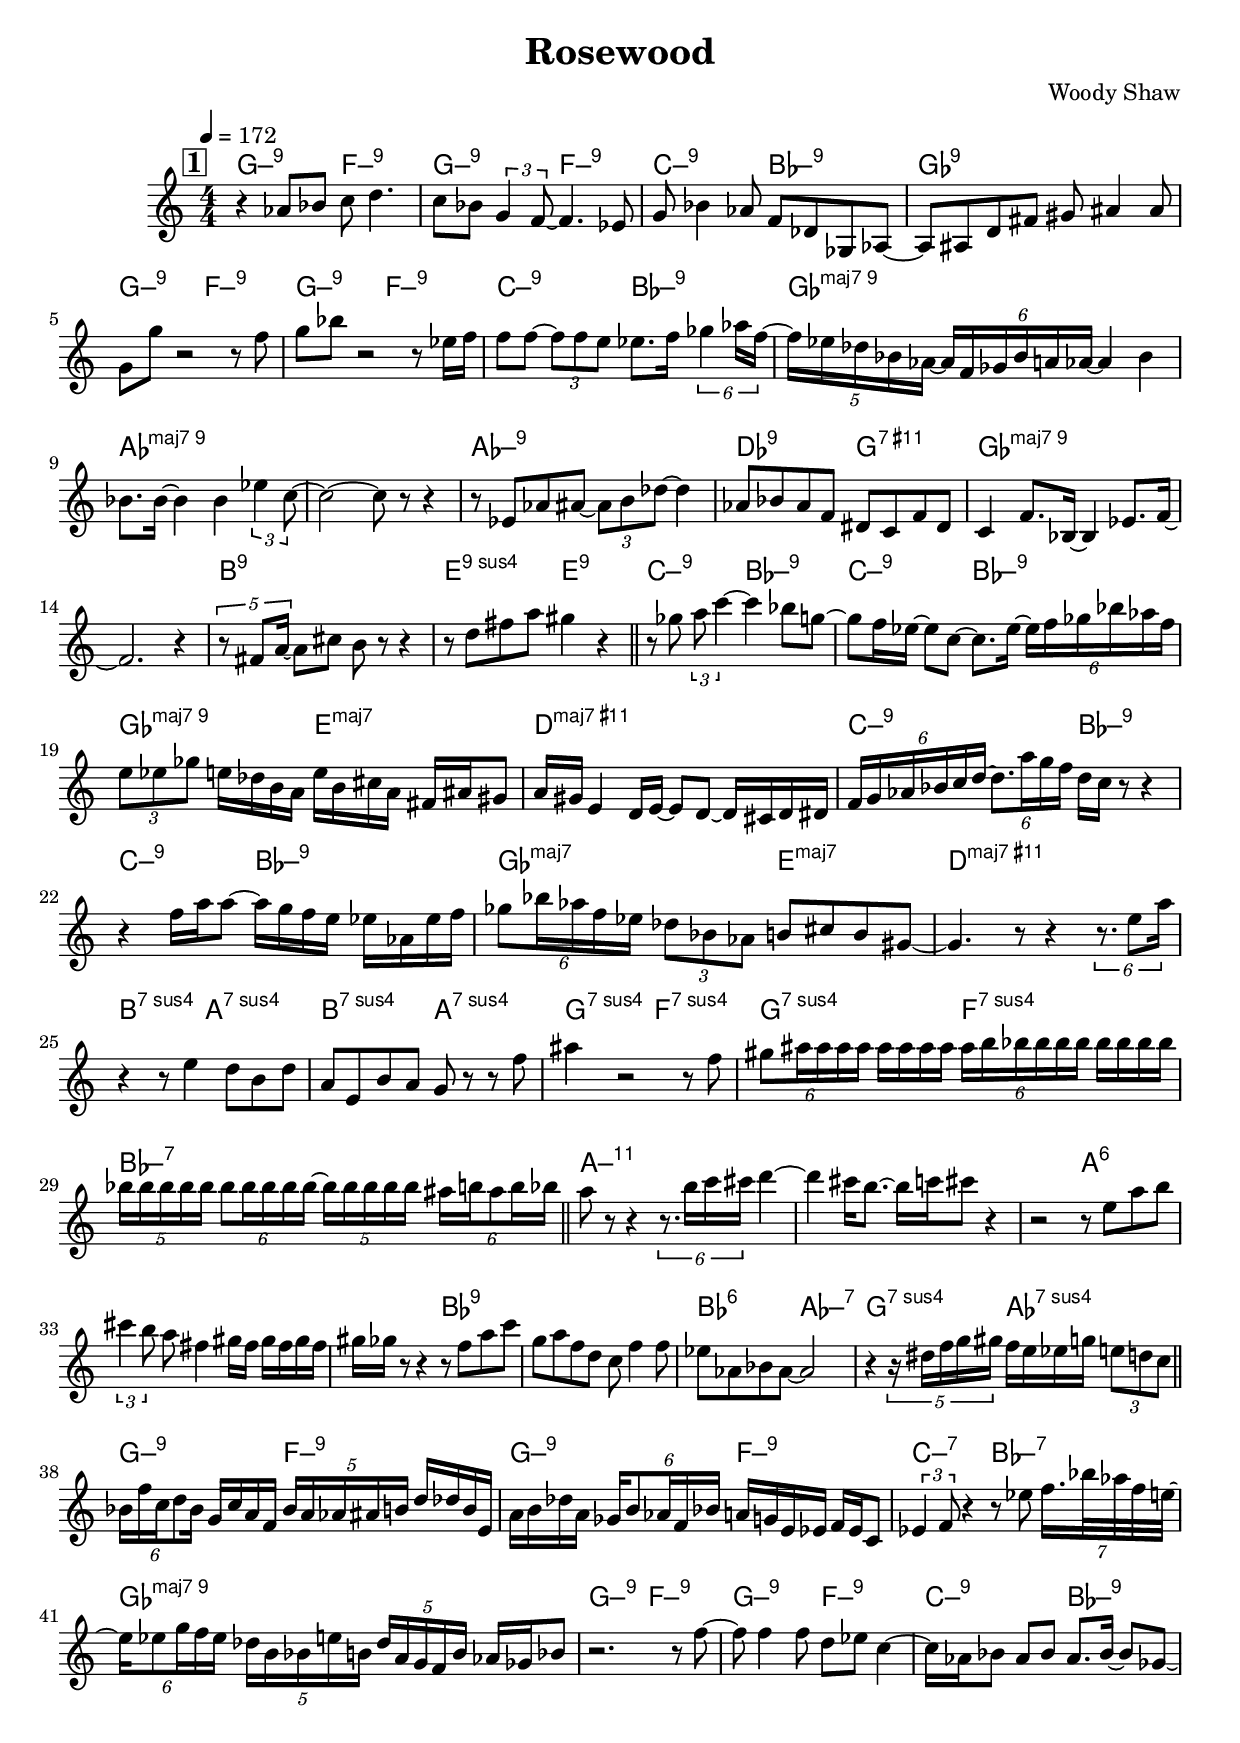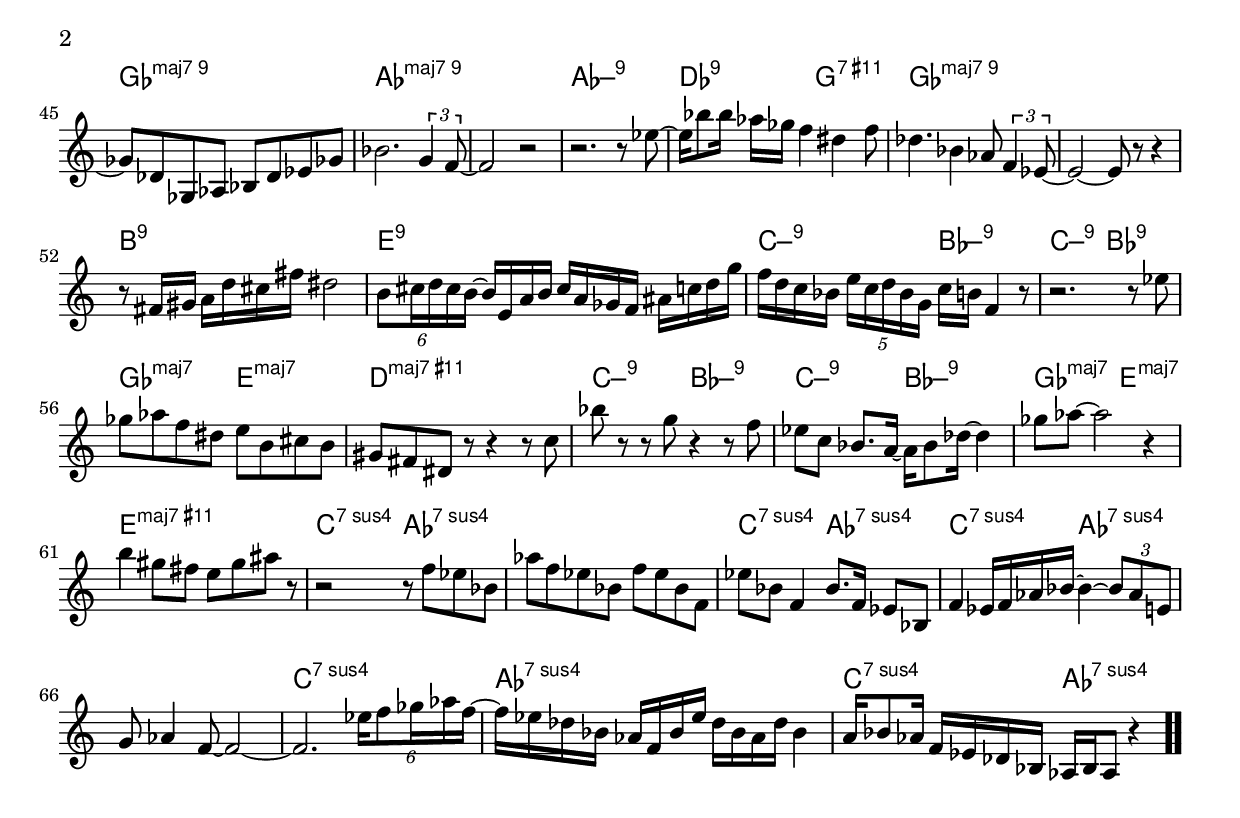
\version "2.13.2"

#(ly:set-option 'point-and-click #f)

\header {
  title = "Rosewood"
  composer = "Woody Shaw"
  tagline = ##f
}
global =
{
    \override Staff.TimeSignature #'style = #'()
    \time 4/4
    \clef "treble"
    \key c \major
    \override Rest #'direction = #'0
    \override MultiMeasureRest #'staff-position = #0
}
\score
{
<<
    \transpose c' c'

    \new ChordNames { \chords {
      \set majorSevenSymbol = \markup { "maj7" }
      \set minorChordModifier = \markup { \char ##x2013 }
      
      | g2:min9 f2:min9 | g2:min9 f2:min9 | c2:min9 bes2:min9 | ges1:9 | g2:min9 f2:min9 | g2:min9 f2:min9 | c2:min9 bes2:min9 | ges1:maj9 
      | aes1:maj9 | s1 | aes1:min9 | des2:9 g2:11+.9 | ges1:maj9 | s1 | b1:9 | e2:9sus4 e2:9 
      | c2:min9 bes2:min9 | c2:min9 bes2:min9 | ges2:maj9 e2:maj | d1:maj11+.9 | c2:min9 bes2:min9 | c2:min9 bes2:min9 | ges2:maj e2:maj | d1:maj11+.9 
      | b2:7sus4 a2:7sus4 | b2:7sus4 a2:7sus4 | g2:7sus4 f2:7sus4 | g2:7sus4 f2:7sus4 | bes1:min7 | a1:min11.9 | s1 | s2 a2:6 
      | s1 | s2 bes2:9 | s1 | bes2:6 aes2:min7 | g2:7sus4 aes2:7sus4 | g2:min9 f2:min9 | g2:min9 f2:min9 | c2:min7 bes2:min7 
      | ges1:maj9 | g2:min9 f2:min9 | g2:min9 f2:min9 | c2:min9 bes2:min9 | ges1:maj9 | aes1:maj9 | s1 | aes1:min9 
      | des2:9 g2:11+.9 | ges1:maj9 | s1 | b1:9 | e1:9 | c2:min9 bes2:min9 | c2:min9 bes2:9 | ges2:maj e2:maj 
      | d1:maj11+.9 | c2:min9 bes2:min9 | c2:min9 bes2:min9 | ges2:maj e2:maj | e1:maj11+.9 | c2:7sus4 aes2:7sus4 | s1 | c2:7sus4 aes2:7sus4 
      | c2:7sus4 aes2:7sus4 | s1 | c1:7sus4 | aes1:7sus4 | c2:7sus4 aes2:7sus4|
      }
      }

    \new Staff
    <<
    \transpose c' c'

    {
      \global
  		%\override Score.MetronomeMark #'transparent = ##t
  		%\override Score.MetronomeMark #'stencil = ##f
  		
  		\override HorizontalBracket #'direction = #UP
  		\override HorizontalBracket #'bracket-flare = #'(0 . 0)
  		
  		\override TextSpanner #'dash-fraction = #1.0
  		\override TextSpanner #'bound-details #'left #'text = \markup{ \concat{\draw-line #'(0 . -1.0) \draw-line #'(1.0 . 0) }}
  		\override TextSpanner #'bound-details #'right #'text = \markup{ \concat{ \draw-line #'(1.0 . 0) \draw-line #'(0 . -1.0) }}
          \set Score.markFormatter = #format-mark-box-numbers


      \tempo 4 = 172
      \set Score.currentBarNumber = #1
     
      \bar "||" \mark \default r4 aes'8 bes'8 c''8 d''4. 
      | c''8 bes'8 \tuplet 3/2 {g'4 f'8~} f'4. es'8 
      | g'8 bes'4 aes'8 f'8 des'8 ges8 aes8~ 
      | aes8 ais8 d'8 fis'8 gis'8 ais'4 ais'8 
      | g'8 g''8 r2 r8 f''8 
      | g''8 bes''8 r2 r8 es''16 f''16 
      | f''8 f''8~ \tuplet 3/2 {f''8 f''8 e''8} es''8. f''16 \tuplet 6/4 {ges''4 aes''16 f''16~} 
      | \tuplet 5/4 {f''16 es''16 des''16 bes'16 aes'16~} \tuplet 6/4 {aes'16 f'16 ges'16 bes'16 a'16 aes'16~} aes'4 bes'4 
      | bes'8. bes'16~ bes'4 bes'4 \tuplet 3/2 {es''4 c''8~} 
      | c''2~ c''8 r8 r4 
      | r8 es'8 aes'8 ais'8~ \tuplet 3/2 {ais'8 b'8 des''8~} des''4 
      | aes'8 bes'8 aes'8 f'8 dis'8 c'8 f'8 dis'8 
      | c'4 f'8. bes16~ bes4 es'8. f'16~ 
      | f'2. r4 
      | \tuplet 5/4 {r8 fis'8 a'16~} a'8 cis''8 b'8 r8 r4 
      | r8 d''8 fis''8 a''8 gis''4 r4 
      \bar "||" r8 ges''8 \tuplet 3/2 {a''8 c'''4~} c'''4 bes''8 g''8~ 
      | g''8 f''16 es''16~ es''8 c''8~ c''8. es''16~ \tuplet 6/4 {es''16 f''16 ges''16 bes''16 aes''16 f''16} 
      | \tuplet 3/2 {e''8 es''8 ges''8} e''16 des''16 b'16 a'16 e''16 b'16 cis''16 a'16 fis'16 ais'16 gis'8 
      | a'16 gis'16 e'4 d'16 e'16~ e'8 d'8~ d'16 cis'16 d'16 dis'16 
      | \tuplet 6/4 {f'16 g'16 aes'16 bes'16 c''16 d''16~} \tuplet 6/4 {d''8. a''16 g''16 f''16} d''16 c''16 r8 r4 
      | r4 f''16 a''16 a''8~ a''16 g''16 f''16 e''16 es''16 aes'16 es''16 f''16 
      | \tuplet 6/4 {ges''8 bes''16 aes''16 f''16 es''16} \tuplet 3/2 {des''8 bes'8 aes'8} b'8 cis''8 b'8 gis'8~ 
      | gis'4. r8 r4 \tuplet 6/4 {r8. e''8 a''16} 
      | r4 r8 e''4 d''8 b'8 d''8 
      | a'8 e'8 b'8 a'8 g'8 r8 r8 f''8 
      | ais''4 r2 r8 f''8 
      | \tuplet 6/4 {gis''8 ais''16 ais''16 ais''16 ais''16} ais''16 ais''16 ais''16 ais''16 \tuplet 6/4 {ais''16 b''16 bes''16 bes''16 bes''16 bes''16} bes''16 bes''16 bes''16 bes''16 
      | \tuplet 5/4 {bes''16 bes''16 bes''16 bes''16 bes''16} \tuplet 6/4 {bes''8 bes''16 bes''16 bes''16 bes''16~} \tuplet 5/4 {bes''16 bes''16 bes''16 bes''16 bes''16} \tuplet 6/4 {ais''16 b''16 ais''8 b''16 bes''16} 
      \bar "||" a''8 r8 r4 \tuplet 6/4 {r8. b''16\glissando  c'''16 cis'''16} d'''4~ 
      | d'''4 cis'''16 b''8.~ b''16 c'''16\glissando  cis'''8 r4 
      | r2 r8 e''8 a''8 b''8 
      | \tuplet 3/2 {cis'''4 b''8} a''8 fis''4 gis''16 fis''16 gis''16 fis''16 gis''16 fis''16 
      | gis''16 ges''16 r8 r4 r8 f''8 a''8 c'''8 
      | g''8 a''8 f''8 d''8 c''8 f''4 f''8 
      | es''8 aes'8 bes'8 aes'8~ aes'2 
      | r4 \tuplet 5/4 {r16 dis''16 f''16 g''16 gis''16} f''16 e''16 es''16 g''16 \tuplet 3/2 {e''8 d''8 c''8} 
      \bar "||" \tuplet 6/4 {bes'16 f''16 c''16 d''8 bes'16} g'16 c''16 a'16 f'16 \tuplet 5/4 {bes'16 a'16 aes'16 ais'16 b'16} d''16 des''16 b'16 e'16 
      | a'16 b'16 des''16 a'16 \tuplet 6/4 {ges'16 b'8 aes'16 f'16 bes'16} a'16 g'16 e'16 es'16 f'16 es'16 c'8 
      | \tuplet 3/2 {es'4 f'8} r4 r8 es''8 \tuplet 7/8 {f''16. bes''32 aes''32 f''32 e''32~} 
      | \tuplet 6/4 {e''16 es''8 g''16 f''16 es''16} \tuplet 5/4 {des''16 b'16 bes'16 e''16 b'16} \tuplet 5/4 {des''16 a'16 g'16 f'16 b'16} aes'16 ges'16 bes'8 
      | r2. r8 f''8~ 
      | f''8 f''4 f''8 d''8 es''8 c''4~ 
      | c''16 aes'16 bes'8 aes'8 bes'8 aes'8. bes'16~ bes'8 ges'8~ 
      | ges'8 des'8 ges8 aes8 bes8 des'8 es'8 ges'8 
      | bes'2. \tuplet 3/2 {g'4 f'8~} 
      | f'2 r2 
      | r2. r8 es''8~ 
      | es''16 bes''8 bes''16 aes''16 ges''16 f''4 dis''4 f''8 
      | des''4. bes'4 aes'8 \tuplet 3/2 {f'4 es'8~} 
      | es'2~ es'8 r8 r4 
      | r8 fis'16 gis'16 a'16 d''16 cis''16 fis''16 dis''2 
      | \tuplet 6/4 {b'8 cis''16 d''16 cis''16 b'16~} b'16 e'16 a'16 b'16 cis''16 a'16 ges'16 f'16 ais'16 c''16 d''16 g''16 
      | f''16 d''16 c''16 bes'16 \tuplet 5/4 {e''16 c''16 d''16 bes'16 g'16} c''16 b'16 f'4 r8 
      | r2. r8 es''8 
      | ges''8 aes''8 f''8 dis''8 e''8 b'8 cis''8 b'8 
      | gis'8 fis'8 dis'8 r8 r4 r8 c''8 
      | bes''8 r8 r8 g''8 r4 r8 f''8 
      | es''8 c''8 bes'8. a'16~ a'16 bes'8 des''16~ des''4 
      | ges''8 aes''8~ aes''2 r4 
      | b''4 gis''8 fis''8 e''8 gis''8 ais''8 r8 
      | r2 r8 f''8 es''8 bes'8 
      | aes''8 f''8 es''8 bes'8 f''8 es''8 bes'8 f'8 
      | es''8 bes'8 f'4 bes'8. f'16 es'8 bes8 
      | f'4 es'16 f'16 aes'16 bes'16~ bes'4~ \tuplet 3/2 {bes'8 aes'8 e'8} 
      | g'8 aes'4 f'8~ f'2~ 
      | f'2. \tuplet 6/4 {es''16 f''8 ges''16 aes''16 f''16~} 
      | f''16 es''16 des''16 bes'16 aes'16 f'16 bes'16 es''16 des''16 bes'16 aes'16 des''16 bes'4 
      | a'16 bes'8 aes'16 f'16 es'16 des'16 bes16 aes16 bes16 aes8 r4\bar  ".."
    }
    >>
>>    
}
